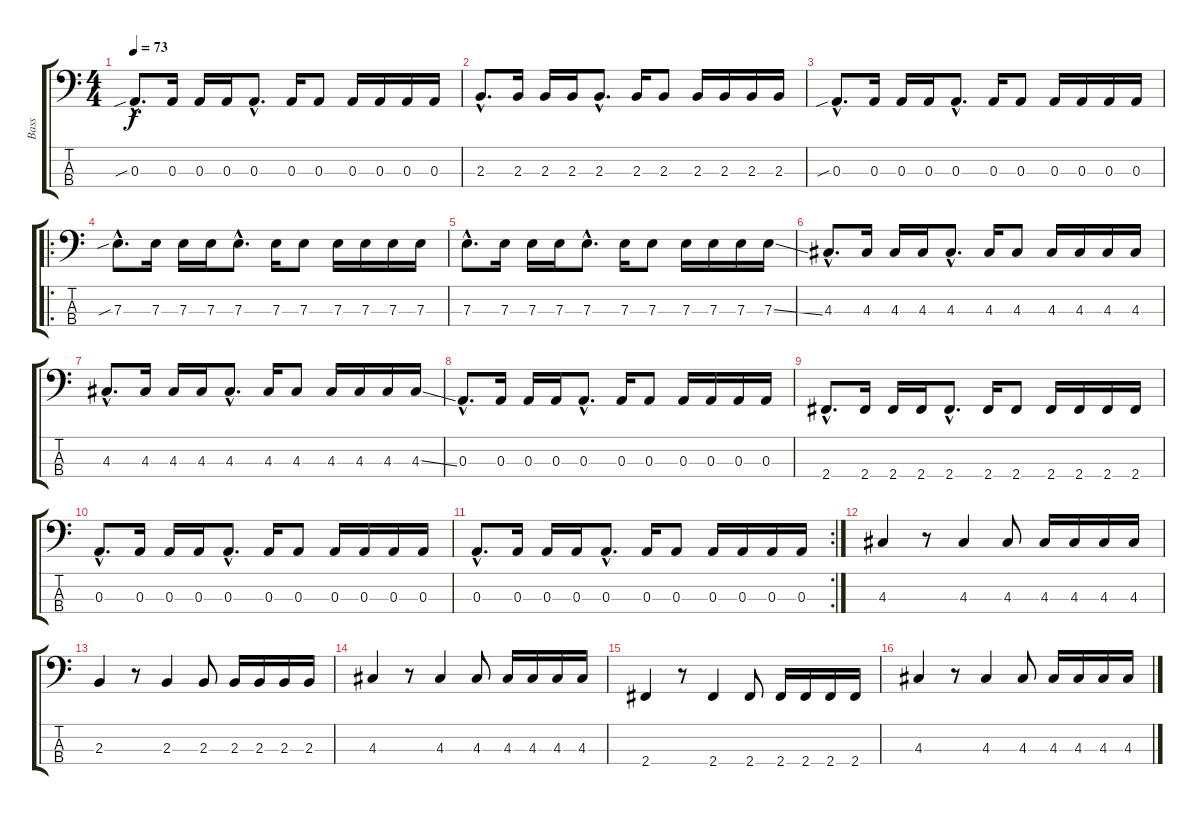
\track ("Bass" "Bass") {instrument electricbassfinger}
\staff {score tabs}
\tuning (G2 D2 A1 E1) {hide}
\ts (4 4)
\tempo 73
\clef f4
\ks c
0.3{sib hac}.8{d dy f} 0.3.16 0.3.16 0.3.16 0.3{hac}.8{d} 0.3.16 0.3.8 0.3.16 0.3.16 0.3.16 0.3.16 |
2.3{hac}.8{d} 2.3.16 2.3.16 2.3.16 2.3{hac}.8{d} 2.3.16 2.3.8 2.3.16 2.3.16 2.3.16 2.3.16 |
0.3{sib hac}.8{d} 0.3.16 0.3.16 0.3.16 0.3{hac}.8{d} 0.3.16 0.3.8 0.3.16 0.3.16 0.3.16 0.3.16 |
\ro
7.3{sib hac}.8{d} 7.3.16 7.3.16 7.3.16 7.3{hac}.8{d} 7.3.16 7.3.8 7.3.16 7.3.16 7.3.16 7.3.16 |
7.3{hac}.8{d} 7.3.16 7.3.16 7.3.16 7.3{hac}.8{d} 7.3.16 7.3.8 7.3.16 7.3.16 7.3.16 7.3{ss}.16 |
4.3{hac}.8{d} 4.3.16 4.3.16 4.3.16 4.3{hac}.8{d} 4.3.16 4.3.8 4.3.16 4.3.16 4.3.16 4.3.16 |
4.3{hac}.8{d} 4.3.16 4.3.16 4.3.16 4.3{hac}.8{d} 4.3.16 4.3.8 4.3.16 4.3.16 4.3.16 4.3{ss}.16 |
0.3{hac}.8{d} 0.3.16 0.3.16 0.3.16 0.3{hac}.8{d} 0.3.16 0.3.8 0.3.16 0.3.16 0.3.16 0.3.16 |
2.4{hac}.8{d} 2.4.16 2.4.16 2.4.16 2.4{hac}.8{d} 2.4.16 2.4.8 2.4.16 2.4.16 2.4.16 2.4.16 |
0.3{hac}.8{d} 0.3.16 0.3.16 0.3.16 0.3{hac}.8{d} 0.3.16 0.3.8 0.3.16 0.3.16 0.3.16 0.3.16 |
\rc 2
0.3{hac}.8{d} 0.3.16 0.3.16 0.3.16 0.3{hac}.8{d} 0.3.16 0.3.8 0.3.16 0.3.16 0.3.16 0.3.16 |
4.3.4 r.8 4.3.4 4.3.8 4.3.16 4.3.16 4.3.16 4.3.16 |
2.3.4 r.8 2.3.4 2.3.8 2.3.16 2.3.16 2.3.16 2.3.16 |
4.3.4 r.8 4.3.4 4.3.8 4.3.16 4.3.16 4.3.16 4.3.16 |
2.4.4 r.8 2.4.4 2.4.8 2.4.16 2.4.16 2.4.16 2.4.16 |
4.3.4 r.8 4.3.4 4.3.8 4.3.16 4.3.16 4.3.16 4.3.16
